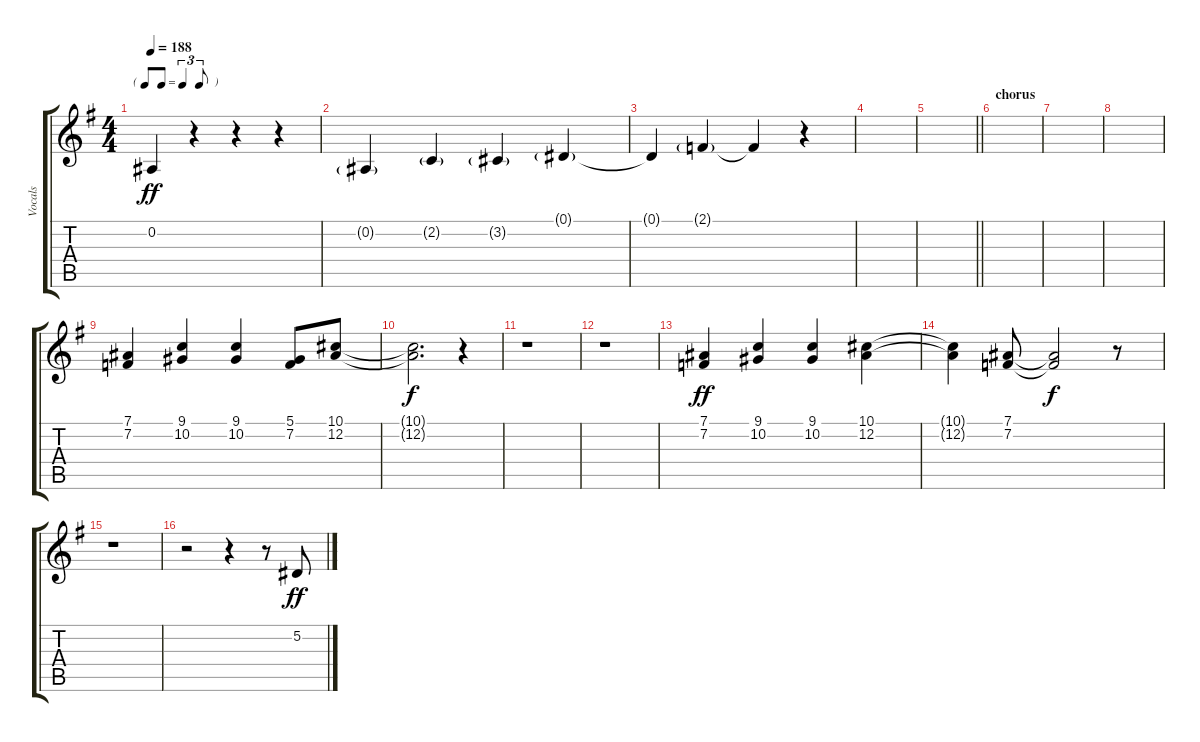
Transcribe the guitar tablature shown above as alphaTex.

\track ("Vocals" "Vocals") {instrument oboe}
\staff {score tabs}
\tuning (Eb4 Bb3 Gb3 Db3 Ab2 Eb2) {hide}
\ts (4 4)
\tf triplet8th
\tempo 188
\clef g2
\ks g
0.2{t}.4{dy ff} r.4 r.4 r.4 |
0.2{g}.4 2.2{g}.4 3.2{g}.4 0.1{g}.4 |
0.1{t}.4 2.1{g}.4 2.1{t}.4 r.4 |
|
\barLineRight lightlight
|
\section ("" "chorus")
|
|
|
(7.1 7.2).4 (9.1 10.2).4 (9.1 10.2).4 (5.1 7.2).8 (10.1 12.2).8 |
(10.1{t} 12.2{t}).2{d dy f} r.4 |
r.1 |
r.1 |
(7.1 7.2).4{dy ff} (9.1 10.2).4 (9.1 10.2).4 (10.1 12.2).4 |
(10.1{t} 12.2{t}).4 (7.1 7.2).8 (7.1{t} 7.2{t}).2{dy f} r.8 |
r.1 |
r.2 r.4 r.8 5.2.8{dy ff}
